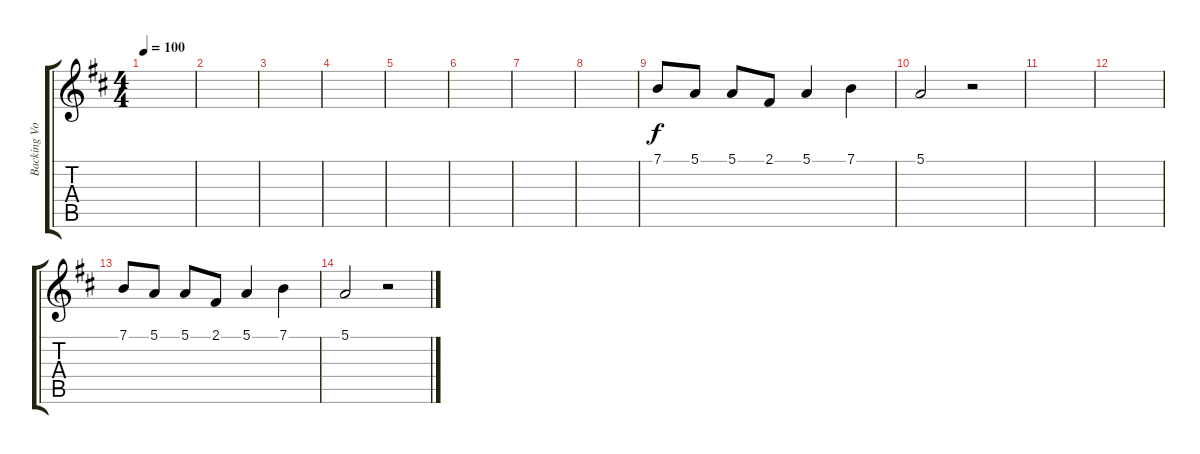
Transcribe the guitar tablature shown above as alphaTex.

\track ("Backing Vocals" "Backing Vo") {instrument pad4choir}
\staff {score tabs}
\tuning (E4 B3 G3 D3 A2 E2) {hide}
\ts (4 4)
\tempo 100
\clef g2
\ks d
|
|
|
|
|
|
|
|
7.1.8 5.1.8 5.1.8 2.1.8 5.1.4 7.1.4 |
5.1.2 r.2 |
|
|
7.1.8 5.1.8 5.1.8 2.1.8 5.1.4 7.1.4 |
5.1.2 r.2
